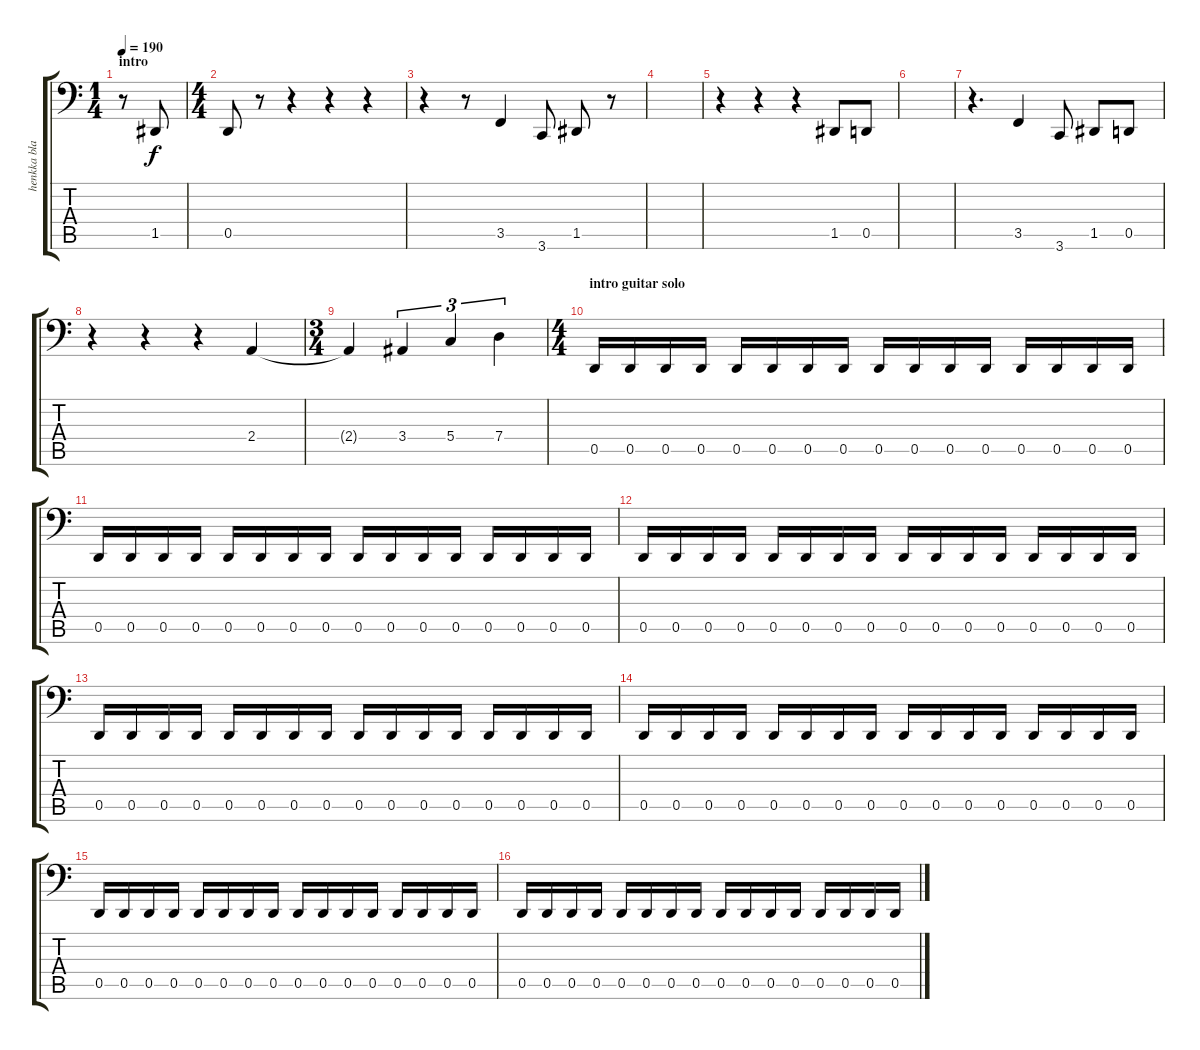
\track ("henkka blacksmith" "henkka bla") {instrument electricbasspick}
\staff {score tabs}
\tuning (A2 E2 C2 G1 D1 A0) {hide}
\ts (1 4)
\section ("" "intro")
\tempo 190
\clef f4
\ks c
r.8{dy f instrument electricbasspick} 1.5.8 |
\ts (4 4)
0.5.8 r.8 r.4 r.4 r.4 |
r.4 r.8 3.5.4 3.6.8 1.5.8 r.8 |
|
r.4 r.4 r.4 1.5.8 0.5.8 |
|
r.4{d} 3.5.4 3.6.8 1.5.8 0.5.8 |
r.4 r.4 r.4 2.4.4 |
\ts (3 4)
2.4{t}.4 3.4.4{tu (3 2)} 5.4.4{tu (3 2)} 7.4.4{tu (3 2)} |
\ts (4 4)
\section ("" "intro guitar solo")
0.5.16 0.5.16 0.5.16 0.5.16 0.5.16 0.5.16 0.5.16 0.5.16 0.5.16 0.5.16 0.5.16 0.5.16 0.5.16 0.5.16 0.5.16 0.5.16 |
0.5.16 0.5.16 0.5.16 0.5.16 0.5.16 0.5.16 0.5.16 0.5.16 0.5.16 0.5.16 0.5.16 0.5.16 0.5.16 0.5.16 0.5.16 0.5.16 |
0.5.16 0.5.16 0.5.16 0.5.16 0.5.16 0.5.16 0.5.16 0.5.16 0.5.16 0.5.16 0.5.16 0.5.16 0.5.16 0.5.16 0.5.16 0.5.16 |
0.5.16 0.5.16 0.5.16 0.5.16 0.5.16 0.5.16 0.5.16 0.5.16 0.5.16 0.5.16 0.5.16 0.5.16 0.5.16 0.5.16 0.5.16 0.5.16 |
0.5.16 0.5.16 0.5.16 0.5.16 0.5.16 0.5.16 0.5.16 0.5.16 0.5.16 0.5.16 0.5.16 0.5.16 0.5.16 0.5.16 0.5.16 0.5.16 |
0.5.16 0.5.16 0.5.16 0.5.16 0.5.16 0.5.16 0.5.16 0.5.16 0.5.16 0.5.16 0.5.16 0.5.16 0.5.16 0.5.16 0.5.16 0.5.16 |
0.5.16 0.5.16 0.5.16 0.5.16 0.5.16 0.5.16 0.5.16 0.5.16 0.5.16 0.5.16 0.5.16 0.5.16 0.5.16 0.5.16 0.5.16 0.5.16
